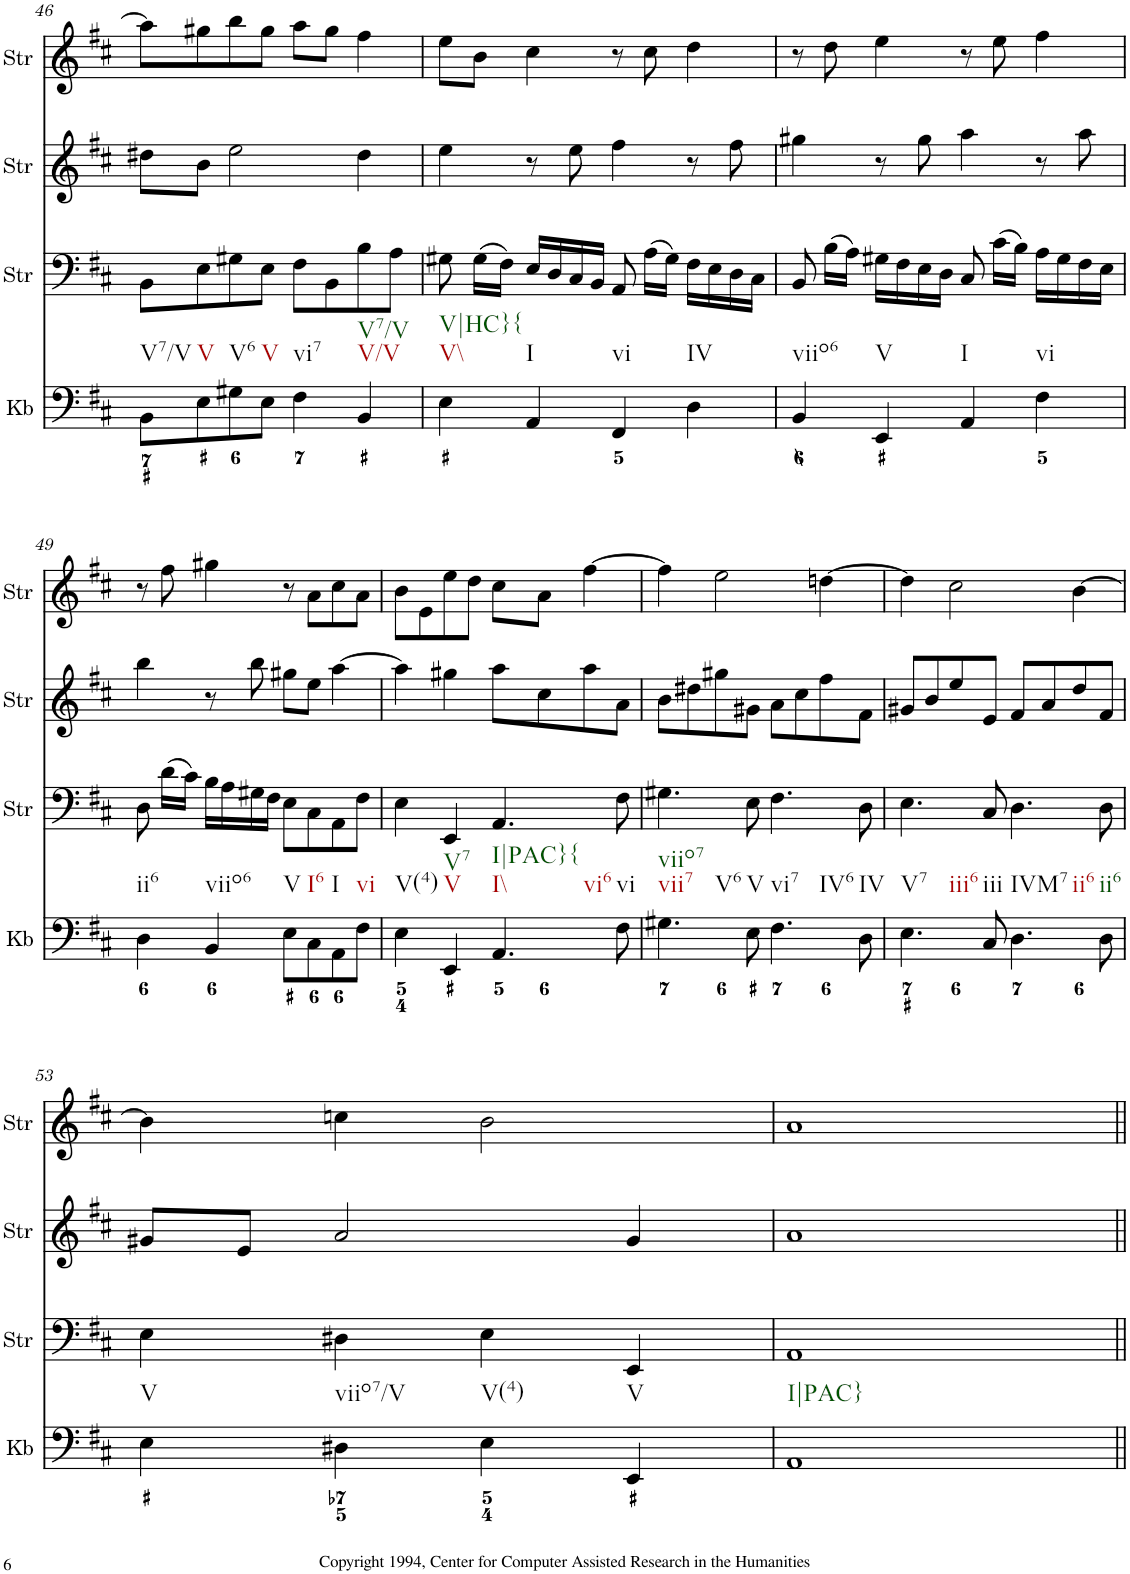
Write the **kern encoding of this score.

**kern	**kern	**kern	**kern
*part4	*part3	*part2	*part1
*staff4	*staff3	*staff2	*staff1
*I"Keyboard	*I"StringInstrument	*I"StringInstrument	*I"StringInstrument
*I'Kb	*I'Str	*I'Str	*I'Str
!!LO:PB:g=z
*clefF4	*clefF4	*clefG2	*clefG2
*k[f#c#]	*k[f#c#]	*k[f#c#]	*k[f#c#]
*M4/4	*M4/4	*M4/4	*M4/4
=46	=46	=46	=46
!LO:TX:b:t=V7/V	!	!	!
8BB\L	8BB\L	8dd#X\L	8aa\L]
!LO:TX:b:t=V	!	!	!
8E\	8E\	8b\J	8gg#X\
!LO:TX:b:t=V6	!	!	!
8G#X\	8G#X\	2ee\	8bb\
!LO:TX:b:t=V	!	!	!
8E\J	8E\J	.	8gg#\J
!LO:TX:b:t=vi7	!	!	!
4F#\	8F#\L	.	8aa\L
.	8BB\	.	8gg#\J
!LO:TX:b:t=V/V	!	!	!
!LO:TX:b:t=V7/V	!	!	!
4BB/	8B\	4dd#\	4ff#\
.	8A\J	.	.
=47	=47	=47	=47
!LO:TX:b:t=V\\	!	!	!
!LO:TX:b:t=V|HC}{	!	!	!
4E\	8G#X\	4ee\	8ee\L
.	(16G#\LL	.	8b\J
.	16F#\JJ)	.	.
!LO:TX:b:t=I	!	!	!
4AA/	16E/LL	8r	4cc#\
.	16D/	.	.
.	16C#/	8ee\	.
.	16BB/JJ	.	.
!LO:TX:b:t=vi	!	!	!
4FF#/	8AA/	4ff#\	8r
.	(16A\LL	.	8cc#\
.	16G#\JJ)	.	.
!LO:TX:b:t=IV	!	!	!
4D\	16F#\LL	8r	4dd\
.	16E\	.	.
.	16D\	8ff#\	.
.	16C#\JJ	.	.
=48	=48	=48	=48
!LO:TX:b:t=viio6	!	!	!
4BB/	8BB/	4gg#X\	8r
.	(16B\LL	.	8dd\
.	16A\JJ)	.	.
!LO:TX:b:t=V	!	!	!
4EE/	16G#X\LL	8r	4ee\
.	16F#\	.	.
.	16E\	8gg#\	.
.	16D\JJ	.	.
!LO:TX:b:t=I	!	!	!
4AA/	8C#/	4aa\	8r
.	(16c#\LL	.	8ee\
.	16B\JJ)	.	.
!LO:TX:b:t=vi	!	!	!
4F#\	16A\LL	8r	4ff#\
.	16G#\	.	.
.	16F#\	8aa\	.
.	16E\JJ	.	.
!!LO:LB:g=z
=49	=49	=49	=49
!LO:TX:b:t=ii6	!	!	!
4D\	8D\	4bb\	8r
.	(16d\LL	.	8ff#\
.	16c#\JJ)	.	.
!LO:TX:b:t=viio6	!	!	!
4BB/	16B\LL	8r	4gg#X\
.	16A\	.	.
.	16G#X\	8bb\	.
.	16F#\JJ	.	.
!LO:TX:b:t=V	!	!	!
8E\L	8E\L	8gg#X\L	8r
!LO:TX:b:t=I6	!	!	!
8C#\	8C#\	8ee\J	8a\L
!LO:TX:b:t=I	!	!	!
8AA\	8AA\	[4aa\	8cc#\
!LO:TX:b:t=vi	!	!	!
8F#\J	8F#\J	.	8a\J
=50	=50	=50	=50
!LO:TX:b:t=V(4)	!	!	!
4E\	4E\	4aa\]	8b\L
.	.	.	8e\
!LO:TX:b:t=V	!	!	!
!LO:TX:b:t=V7	!	!	!
4EE/	4EE/	4gg#X\	8ee\
.	.	.	8dd\J
!LO:TX:b:t=I\\	!	!	!
!LO:TX:b:t=I|PAC}{	!	!	!
!LO:TX:b:t=vi6	!	!	!
4.AA/	4.AA/	8aa\L	8cc#\L
.	.	8cc#\	8a\J
.	.	8aa\	[4ff#\
!LO:TX:b:t=vi	!	!	!
8F#\	8F#\	8a\J	.
=51	=51	=51	=51
!LO:TX:b:t=vii7	!	!	!
!LO:TX:b:t=viio7	!	!	!
!LO:TX:b:t=V6	!	!	!
4.G#X\	4.G#X\	8b\L	4ff#\]
.	.	8dd#X\	.
.	.	8gg#X\	2ee\
!LO:TX:b:t=V	!	!	!
8E\	8E\	8g#X\J	.
!LO:TX:b:t=vi7	!	!	!
!LO:TX:b:t=IV6	!	!	!
4.F#\	4.F#\	8a\L	.
.	.	8cc#\	.
.	.	8ff#\	[4ddn\
!LO:TX:b:t=IV	!	!	!
8D\	8D\	8f#\J	.
=52	=52	=52	=52
!LO:TX:b:t=V7	!	!	!
!LO:TX:b:t=iii6	!	!	!
4.E\	4.E\	8g#X/L	4dd\]
.	.	8b/	.
.	.	8ee/	2cc#\
!LO:TX:b:t=iii	!	!	!
8C#/	8C#/	8e/J	.
!LO:TX:b:t=IVM7	!	!	!
!LO:TX:b:t=ii6	!	!	!
4.D\	4.D\	8f#/L	.
.	.	8a/	.
.	.	8dd/	[4b\
!LO:TX:b:t=ii6	!	!	!
8D\	8D\	8f#/J	.
!!LO:LB:g=z
=53	=53	=53	=53
!LO:TX:b:t=V	!	!	!
4E\	4E\	8g#X/L	4b\]
.	.	8e/J	.
!LO:TX:b:t=viio7/V	!	!	!
4D#X\	4D#X\	2a/	4ccn\
!LO:TX:b:t=V(4)	!	!	!
4E\	4E\	.	2b\
!LO:TX:b:t=V	!	!	!
4EE/	4EE/	4g#/	.
=54	=54	=54	=54
!LO:TX:b:t=I|PAC}	!	!	!
1AA	1AA	1a	1a
=||	=||	=||	=||
*-	*-	*-	*-
